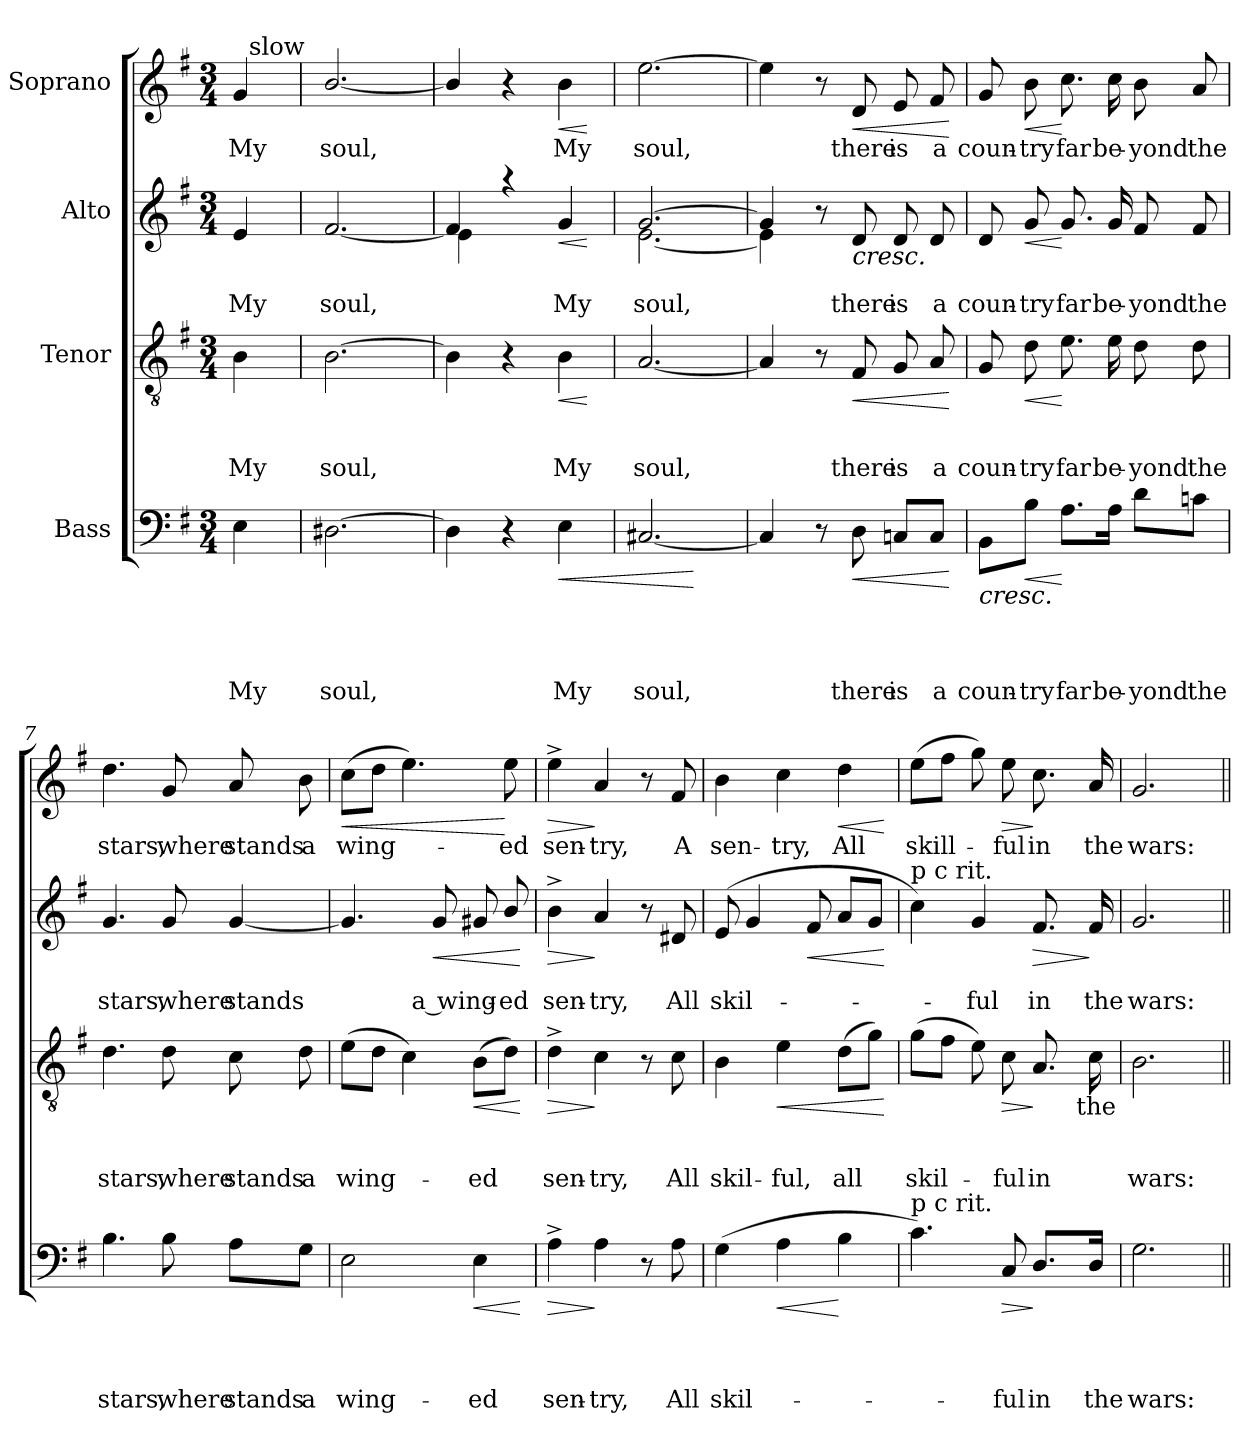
**kern	**text	**text	**text	**text	**dynam	**kern	**text	**text	**text	**dynam	**kern	**text	**text	**dynam	**kern	**text	**dynam
*part4	*part4	*part4	*part4	*part4	*part4	*part3	*part3	*part3	*part3	*part3	*part2	*part2	*part2	*part2	*part1	*part1	*part1
*staff4	*staff4	*staff4	*staff4	*staff4	*staff4	*staff3	*staff3	*staff3	*staff3	*staff3	*staff2	*staff2	*staff2	*staff2	*staff1	*staff1	*staff1
*I"Bass	*	*	*	*	*	*I"Tenor	*	*	*	*	*I"Alto	*	*	*	*I"Soprano	*	*
*clefF4	*	*	*	*	*	*clefGv2	*	*	*	*	*clefG2	*	*	*	*clefG2	*	*
*k[f#]	*	*	*	*	*	*k[f#]	*	*	*	*	*k[f#]	*	*	*	*k[f#]	*	*
*G:	*	*	*	*	*	*G:	*	*	*	*	*G:	*	*	*	*G:	*	*
*M3/4	*	*	*	*	*	*M3/4	*	*	*	*	*M3/4	*	*	*	*M3/4	*	*
=1	=1	=1	=1	=1	=1	=1	=1	=1	=1	=1	=1	=1	=1	=1	=1	=1	=1
!	!	!	!	!LO:LY:b	!	!	!	!	!LO:LY:b	!	!	!	!LO:LY:b	!	!	!LO:LY:b	!
*	*	*	*	*	*	*	*	*	*	*	*	*	*	*	*^	*	*
4E\	.	.	.	My	.	4B\	.	.	My	.	4e/	.	My	.	4g/	32ryy	My	.
*	*	*	*	*	*	*	*	*	*	*	*	*	*	*	*MM64	*	*	*
!	!	!	!	!	!	!	!	!	!	!	!	!	!	!	!	!LO:TX:a:t=slow	!	!
.	.	.	.	.	.	.	.	.	.	.	.	.	.	.	.	8..ryy	.	.
=2	=2	=2	=2	=2	=2	=2	=2	=2	=2	=2	=2	=2	=2	=2	=2	=2	=2	=2
!	!	!	!	!LO:LY:b	!	!	!	!	!LO:LY:b	!	!	!	!LO:LY:b	!	!	!	!LO:LY:b	!
*	*	*	*	*	*	*	*	*	*	*	*	*	*	*	*v	*v	*	*
[>2.D#X\	.	.	.	soul,	.	[>2.B\	.	.	soul,	.	[<2.f#/	.	soul,	.	[<2.b/	soul,	.
=3	=3	=3	=3	=3	=3	=3	=3	=3	=3	=3	=3	=3	=3	=3	=3	=3	=3
*	*	*	*	*	*	*	*	*	*	*	*^	*	*	*	*	*	*
4D#\]	.	.	.	.	.	4B\]	.	.	.	.	4f#/]	4e\	.	.	.	4b/]	.	.
4r	.	.	.	.	.	4r	.	.	.	.	4raa	2ryy	.	.	.	4r	.	.
!	!	!	!	!LO:LY:b	!LO:HP:b	!	!	!	!LO:LY:b	!LO:HP:b	!	!	!	!LO:LY:b	!LO:HP:b	!	!LO:LY:b	!LO:HP:b
4E\	.	.	.	My	<	4B\	.	.	My	<	4g/	.	.	My	<	4b\	My	<
*	*	*	*	*	*	*	*	*	*	*	*v	*v	*	*	*	*	*	*
.	.	.	.	.	.	.	.	.	.	[	.	.	.	[	.	.	[
=4	=4	=4	=4	=4	=4	=4	=4	=4	=4	=4	=4	=4	=4	=4	=4	=4	=4
!	!	!	!	!LO:LY:b	!	!	!	!	!LO:LY:b	!	!	!	!LO:LY:b	!	!	!LO:LY:b	!
*	*	*	*	*	*	*	*	*	*	*	*^	*	*	*	*	*	*
[<2.C#X/	.	.	.	soul,	.	[<2.A/	.	.	soul,	.	[>2.g/	[<2.e\	.	soul,	.	[>2.ee\	soul,	.
*	*	*	*	*	*	*	*	*	*	*	*v	*v	*	*	*	*	*	*
.	.	.	.	.	[	.	.	.	.	.	.	.	.	.	.	.	.
=5	=5	=5	=5	=5	=5	=5	=5	=5	=5	=5	=5	=5	=5	=5	=5	=5	=5
*	*	*	*	*	*	*	*	*	*	*	*^	*	*	*	*	*	*
4C#/]	.	.	.	.	.	4A/]	.	.	.	.	4g/]	4e\]	.	.	.	4ee\]	.	.
8rC	.	.	.	.	.	8rA	.	.	.	.	8ra	2ryy	.	.	[	8ra	.	.
!	!	!	!	!LO:LY:b	!LO:HP:b	!	!	!	!LO:LY:b	!LO:HP:b	!	!	!	!LO:LY:b	!LO:HP:b	!	!LO:LY:b	!LO:HP:b
8D\	.	.	.	there	<	8F#/	.	.	there	<	8d/	.	.	there	<	8d/	there	<
!	!	!	!	!LO:LY:b	!	!	!	!	!LO:LY:b	!	!	!	!	!LO:LY:b	!	!	!LO:LY:b	!
8Cn/L	.	.	.	is	.	8G/	.	.	is	.	8d/	.	.	is	.	8e/	is	.
!	!	!	!	!LO:LY:b	!	!	!	!	!LO:LY:b	!	!	!	!	!LO:LY:b	!	!	!LO:LY:b	!
8C/J	.	.	.	a	.	8A/	.	.	a	.	8d/	.	.	a	.	8f#/	a	.
*	*	*	*	*	*	*	*	*	*	*	*v	*v	*	*	*	*	*	*
.	.	.	.	.	[	.	.	.	.	[	.	.	.	.	.	.	[
!!LO:LB:g=z
=6	=6	=6	=6	=6	=6	=6	=6	=6	=6	=6	=6	=6	=6	=6	=6	=6	=6
!	!	!	!	!LO:LY:b	!LO:HP:b	!	!	!	!LO:LY:b	!	!	!	!LO:LY:b	!	!	!LO:LY:b	!
8BB\L	.	.	.	coun-	<	8G/	.	.	coun-	.	8d/	.	coun-	.	8g/	coun-	.
!	!	!	!	!LO:LY:b:rj	!LO:HP:b	!	!	!	!LO:LY:b:rj	!LO:HP:b	!	!	!LO:LY:b:rj	!LO:HP:b	!	!LO:LY:b:rj	!LO:HP:b
8B\J	.	.	.	-try	<	8d\	.	.	-try	<	8g/	.	-try	<	8b\	-try	<
!	!	!	!	!LO:LY:b	!	!	!	!	!LO:LY:b	!	!	!	!LO:LY:b	!	!	!LO:LY:b	!
8.A\L	.	.	.	far	[	8.e\	.	.	far	[	8.g/	.	far	[	8.cc\	far	[
!	!	!	!	!LO:LY:b	!	!	!	!	!LO:LY:b	!	!	!	!LO:LY:b	!	!	!LO:LY:b	!
16A\Jk	.	.	.	be-	[	16e\	.	.	be-	.	16g/	.	be-	.	16cc\	be-	.
!	!	!	!	!LO:LY:b	!	!	!	!	!LO:LY:b	!	!	!	!LO:LY:b	!	!	!LO:LY:b	!
8d\L	.	.	.	-yond	.	8d\	.	.	-yond	.	8f#/	.	-yond	.	8b\	-yond	.
!	!	!	!	!LO:LY:b	!	!	!	!	!LO:LY:b	!	!	!	!LO:LY:b	!	!	!LO:LY:b	!
8cn\J	.	.	.	the	.	8d\	.	.	the	.	8f#/	.	the	.	8a/	the	.
=7	=7	=7	=7	=7	=7	=7	=7	=7	=7	=7	=7	=7	=7	=7	=7	=7	=7
!	!	!	!	!LO:LY:b	!	!	!	!	!LO:LY:b	!	!	!	!LO:LY:b	!	!	!LO:LY:b	!
4.B\	.	.	.	stars,	.	4.d\	.	.	stars,	.	4.g/	.	stars,	.	4.dd\	stars,	.
!	!	!	!	!LO:LY:b	!	!	!	!	!LO:LY:b	!	!	!	!LO:LY:b	!	!	!LO:LY:b	!
8B\	.	.	.	where	.	8d\	.	.	where	.	8g/	.	where	.	8g/	where	.
!	!	!	!	!LO:LY:b	!	!	!	!	!LO:LY:b	!	!	!	!LO:LY:b	!	!	!LO:LY:b	!
8A\L	.	.	.	stands	.	8c\	.	.	stands	.	[<4g/	.	stands	.	8a/	stands	.
!	!	!	!	!LO:LY:b	!	!	!	!	!LO:LY:b	!	!	!	!	!	!	!LO:LY:b	!
8G\J	.	.	.	a	.	8d\	.	.	a	.	.	.	.	.	8b\	a	.
=8	=8	=8	=8	=8	=8	=8	=8	=8	=8	=8	=8	=8	=8	=8	=8	=8	=8
!	!	!	!	!LO:LY:b	!	!	!	!	!LO:LY:b	!	!	!	!	!	!	!LO:LY:b	!LO:HP:b
2E\	.	.	.	wing-	.	(>8e\L	.	.	wing-	.	4.g/]	.	.	.	(>8cc\L	wing-	<
.	.	.	.	.	.	8d\J	.	.	.	.	.	.	.	.	8dd\J	.	.
.	.	.	.	.	.	4c\)	.	.	.	.	.	.	.	.	4.ee\)	.	.
!	!	!	!	!	!	!	!	!	!	!	!	!	!LO:LY:b	!LO:HP:b	!	!	!
.	.	.	.	.	.	.	.	.	.	.	8g/	.	a wing-	<	.	.	.
!	!	!	!	!LO:LY:b:rj	!LO:HP:b	!	!	!	!LO:LY:b	!LO:HP:b	!	!	!	!	!	!	!
4E\	.	.	.	-ed	<	(>8B\L	.	.	-ed	<	8g#X/	.	.	.	.	.	.
!	!	!	!	!	!	!	!	!	!	!	!	!	!LO:LY:b	!	!	!LO:LY:b	!
.	.	.	.	.	.	8d\J)	.	.	.	.	8b/	.	-ed	.	8ee\	-ed	[
.	.	.	.	.	[	.	.	.	.	[	.	.	.	[	.	.	.
=9	=9	=9	=9	=9	=9	=9	=9	=9	=9	=9	=9	=9	=9	=9	=9	=9	=9
!	!	!	!	!LO:LY:b	!LO:HP:b	!	!	!	!LO:LY:b	!LO:HP:b	!	!	!LO:LY:b	!LO:HP:b	!	!LO:LY:b	!LO:HP:b
4A^>\	.	.	.	sen-	>	4d^>\	.	.	sen-	>	4b^>\	.	sen-	>	4ee^>\	sen-	>
!	!	!	!	!LO:LY:b	!	!	!	!	!LO:LY:b	!	!	!	!LO:LY:b	!	!	!LO:LY:b	!
4A\	.	.	.	-try,	]	4c\	.	.	-try,	]	4a/	.	-try,	]	4a/	-try,	]
8rC	.	.	.	.	.	8rA	.	.	.	.	8ra	.	.	.	8ra	.	.
!	!	!	!	!LO:LY:b	!	!	!	!	!LO:LY:b	!	!	!	!LO:LY:b	!	!	!LO:LY:b	!
8A\	.	.	.	All	.	8c\	.	.	All	.	8d#X/	.	All	.	8f#/	A	.
!!LO:PB:g=z
=10	=10	=10	=10	=10	=10	=10	=10	=10	=10	=10	=10	=10	=10	=10	=10	=10	=10
!	!	!	!	!LO:LY:b	!	!	!	!	!LO:LY:b	!	!	!	!LO:LY:b	!	!	!LO:LY:b	!
(>4G\	.	.	.	skil-	.	4B\	.	.	skil-	.	(<8e/	.	skil-	.	4b\	sen-	.
.	.	.	.	.	.	.	.	.	.	.	4g/	.	.	.	.	.	.
!	!	!	!	!	!LO:HP:b	!	!	!	!LO:LY:b	!LO:HP:b	!	!	!	!	!	!LO:LY:b	!
4A\	.	.	.	.	<	4e\	.	.	-ful,	<	.	.	.	.	4cc\	-try,	.
!	!	!	!	!	!	!	!	!	!	!	!	!	!	!LO:HP:b	!	!	!
.	.	.	.	.	.	.	.	.	.	.	8f#/	.	.	<	.	.	.
!	!	!	!	!	!	!	!	!	!LO:LY:b:rj	!	!	!	!	!	!	!LO:LY:b	!LO:HP:b
4B\	.	.	.	.	[	(>8d\L	.	.	all	.	8a/L	.	.	.	4dd\	All	<
.	.	.	.	.	.	8g\J)	.	.	.	.	8g/J	.	.	.	.	.	.
.	.	.	.	.	.	.	.	.	.	[	.	.	.	[	.	.	[
=11	=11	=11	=11	=11	=11	=11	=11	=11	=11	=11	=11	=11	=11	=11	=11	=11	=11
!	!	!	!	!	!	!	!	!	!	!	!LO:TX:a:t=p c rit.	!	!	!	!	!	!
!	!	!	!	!	!	!LO:TX:a:t=p c rit.	!	!	!	!	!	!	!	!	!	!	!
!LO:TX:a:t=p c rit.	!	!	!	!	!	!	!	!	!	!	!	!	!	!	!	!	!
!	!	!	!	!	!	!	!	!	!LO:LY:b	!	!	!	!	!	!	!LO:LY:b	!
*	*	*	*	*	*	*^	*	*	*	*	*	*	*	*	*	*	*
4.c\)	.	.	.	.	.	(>8g\L	2ryy	.	.	skil-	.	4cc\)	.	.	.	(>8ee\L	skill-	.
.	.	.	.	.	.	8f#\J	.	.	.	.	.	.	.	.	.	8ff#\J	.	.
!	!	!	!	!	!	!	!	!	!	!	!	!	!	!LO:LY:b	!	!	!	!
.	.	.	.	.	.	8e\)	.	.	.	.	.	4g/	.	-ful	.	8gg\)	.	.
!	!	!	!	!LO:LY:b	!LO:HP:b	!	!	!	!	!LO:LY:b	!LO:HP:b	!	!	!	!	!	!LO:LY:b	!LO:HP:b
8C/	.	.	.	-ful	>	8c\	.	.	.	-ful	>	.	.	.	.	8ee\	-ful	>
!	!	!	!	!LO:LY:b	!	!	!	!	!	!LO:LY:b	!	!	!	!LO:LY:b	!LO:HP:b	!	!LO:LY:b	!
8.D/L	.	.	.	in	]	8.A/	8ryy	.	.	in	]	8.f#/	.	in	>	8.cc\	in	]
.	.	.	.	.	.	.	32ryy	.	.	.	.	.	.	.	.	.	.	.
!	!	!	!	!	!	!	!LO:TX:b:t=the	!	!	!	!	!	!	!	!	!	!	!
.	.	.	.	.	.	.	16.ryy	.	.	.	.	.	.	.	.	.	.	.
!	!	!	!	!LO:LY:b	!	!	!	!	!	!	!	!	!	!LO:LY:b	!	!	!LO:LY:b	!
16D/Jk	.	.	.	the	.	16c\	.	.	.	.	.	16f#/	.	the	]	16a/	the	.
=12	=12	=12	=12	=12	=12	=12	=12	=12	=12	=12	=12	=12	=12	=12	=12	=12	=12	=12
!	!	!	!	!LO:LY:b	!	!	!	!	!	!LO:LY:b	!	!	!	!LO:LY:b	!	!	!LO:LY:b	!
*	*	*	*	*	*	*v	*v	*	*	*	*	*	*	*	*	*	*	*
2.G\	.	.	.	wars:	.	2.B\	.	.	wars:	.	2.g/	.	wars:	.	2.g/	wars:	.
=||	=||	=||	=||	=||	=||	=||	=||	=||	=||	=||	=||	=||	=||	=||	=||	=||	=||
*-	*-	*-	*-	*-	*-	*-	*-	*-	*-	*-	*-	*-	*-	*-	*-	*-	*-
